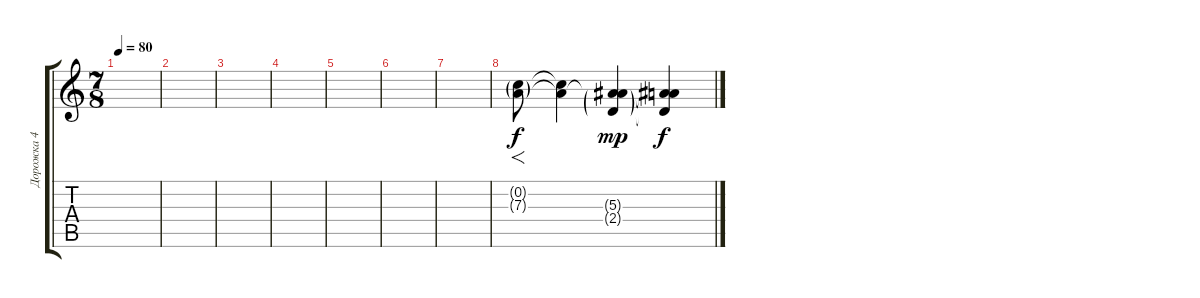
\track ("Дорожка 4" "Дорожка 4") {instrument distortionguitar}
\staff {score tabs}
\tuning (D4 A3 F3 C3 G2 D2) {hide}
\ts (7 8)
\tempo 80
\clef g2
\ks c
|
|
|
|
|
|
|
(0.2{g} 7.3{g}).8{f} (0.2{t} 7.3{t}).4{dy f} (0.2{t} 5.3{g} 2.4{g}).4{dy mp} (0.2{t} 5.3{t} 2.4{t}).4{dy f}
